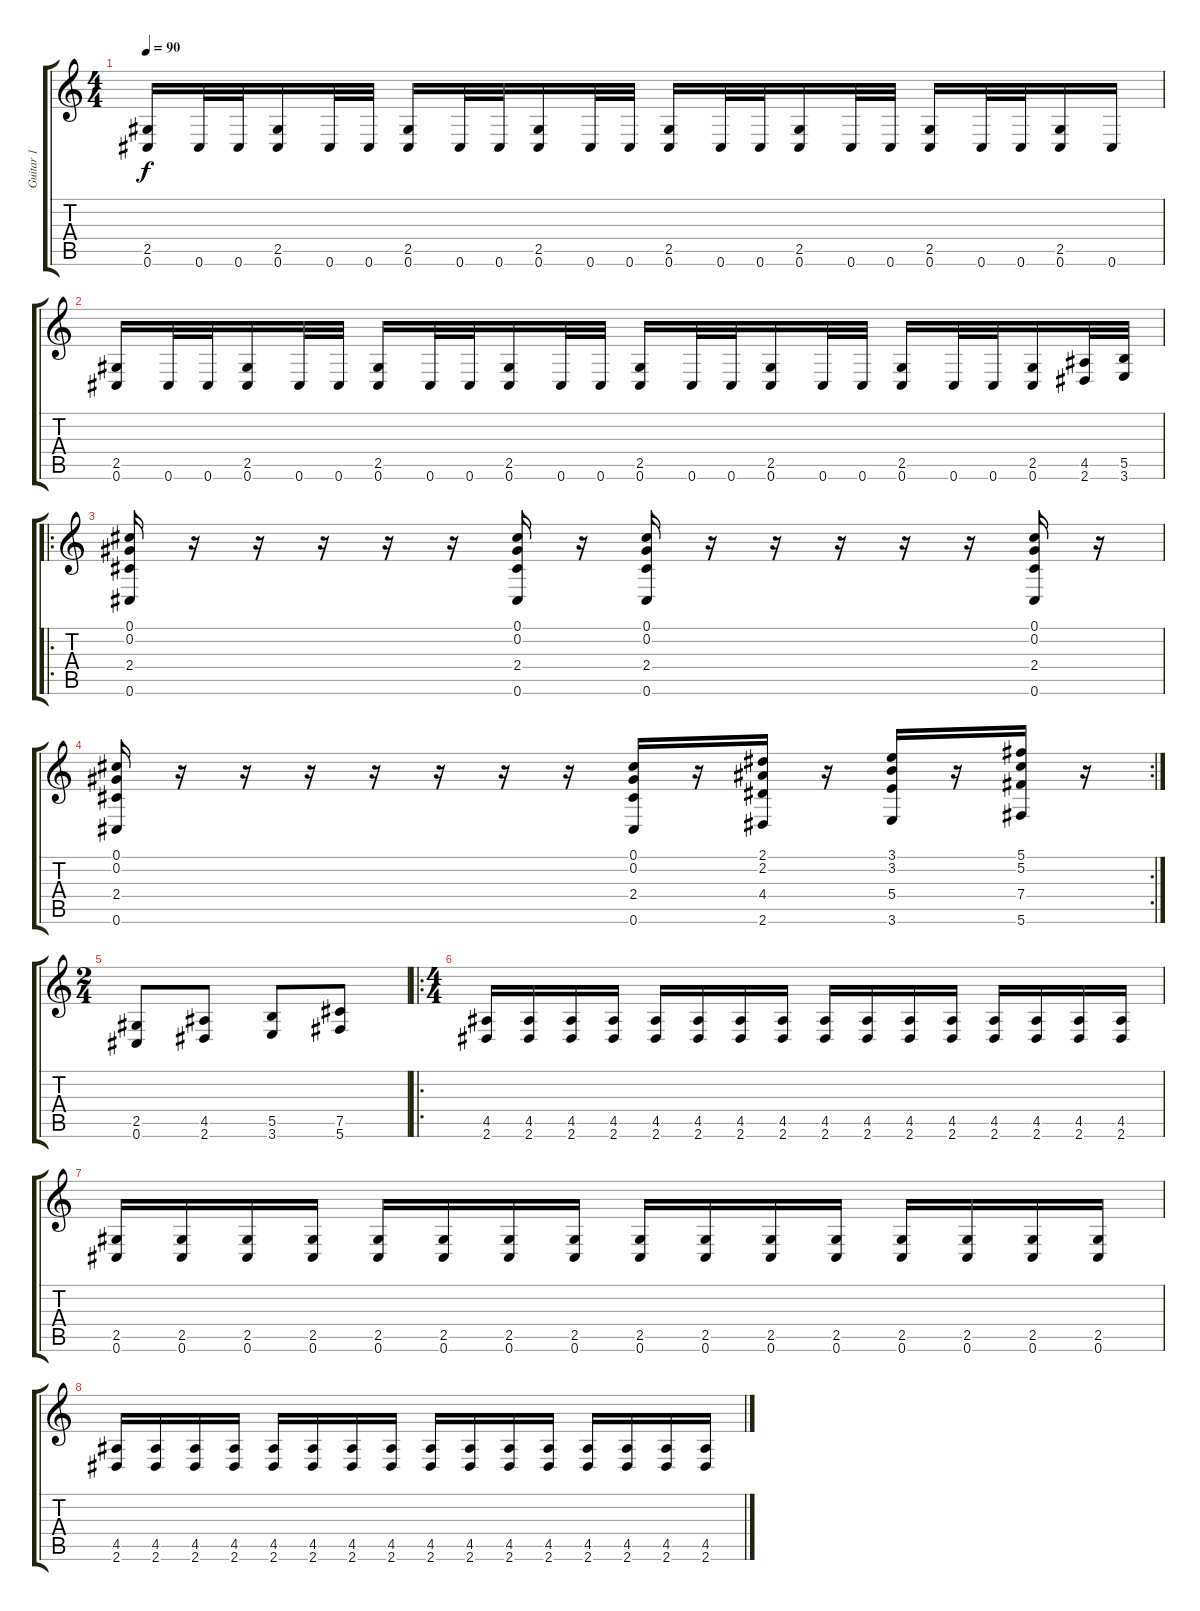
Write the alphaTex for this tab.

\track ("Guitar 1" "Guitar 1") {instrument distortionguitar}
\staff {score tabs}
\tuning (Db4 Ab3 E3 B2 Gb2 Db2) {hide}
\ts (4 4)
\tempo 90
\clef g2
\ks c
(2.5 0.6).16{dy f} 0.6.32 0.6.32 (2.5 0.6).16 0.6.32 0.6.32 (2.5 0.6).16 0.6.32 0.6.32 (2.5 0.6).16 0.6.32 0.6.32 (2.5 0.6).16 0.6.32 0.6.32 (2.5 0.6).16 0.6.32 0.6.32 (2.5 0.6).16 0.6.32 0.6.32 (2.5 0.6).16 0.6.16 |
(2.5 0.6).16 0.6.32 0.6.32 (2.5 0.6).16 0.6.32 0.6.32 (2.5 0.6).16 0.6.32 0.6.32 (2.5 0.6).16 0.6.32 0.6.32 (2.5 0.6).16 0.6.32 0.6.32 (2.5 0.6).16 0.6.32 0.6.32 (2.5 0.6).16 0.6.32 0.6.32 (2.5 0.6).16 (4.5 2.6).32 (5.5 3.6).32 |
\ro
(0.1 0.2 2.4 0.6).16{instrument stringensemble1} r.16 r.16 r.16 r.16 r.16 (0.1 0.2 2.4 0.6).16 r.16 (0.1 0.2 2.4 0.6).16 r.16 r.16 r.16 r.16 r.16 (0.1 0.2 2.4 0.6).16 r.16 |
\rc 2
(0.1 0.2 2.4 0.6).16 r.16 r.16 r.16 r.16 r.16 r.16 r.16 (0.1 0.2 2.4 0.6).16 r.16 (2.1 2.2 4.4 2.6).16 r.16 (3.1 3.2 5.4 3.6).16 r.16 (5.1 5.2 7.4 5.6).16 r.16 |
\ts (2 4)
(2.5 0.6).8{instrument distortionguitar} (4.5 2.6).8 (5.5 3.6).8 (7.5 5.6).8 |
\ro
\ts (4 4)
(4.5 2.6).16 (4.5 2.6).16 (4.5 2.6).16 (4.5 2.6).16 (4.5 2.6).16 (4.5 2.6).16 (4.5 2.6).16 (4.5 2.6).16 (4.5 2.6).16 (4.5 2.6).16 (4.5 2.6).16 (4.5 2.6).16 (4.5 2.6).16 (4.5 2.6).16 (4.5 2.6).16 (4.5 2.6).16 |
(2.5 0.6).16 (2.5 0.6).16 (2.5 0.6).16 (2.5 0.6).16 (2.5 0.6).16 (2.5 0.6).16 (2.5 0.6).16 (2.5 0.6).16 (2.5 0.6).16 (2.5 0.6).16 (2.5 0.6).16 (2.5 0.6).16 (2.5 0.6).16 (2.5 0.6).16 (2.5 0.6).16 (2.5 0.6).16 |
(4.5 2.6).16 (4.5 2.6).16 (4.5 2.6).16 (4.5 2.6).16 (4.5 2.6).16 (4.5 2.6).16 (4.5 2.6).16 (4.5 2.6).16 (4.5 2.6).16 (4.5 2.6).16 (4.5 2.6).16 (4.5 2.6).16 (4.5 2.6).16 (4.5 2.6).16 (4.5 2.6).16 (4.5 2.6).16
